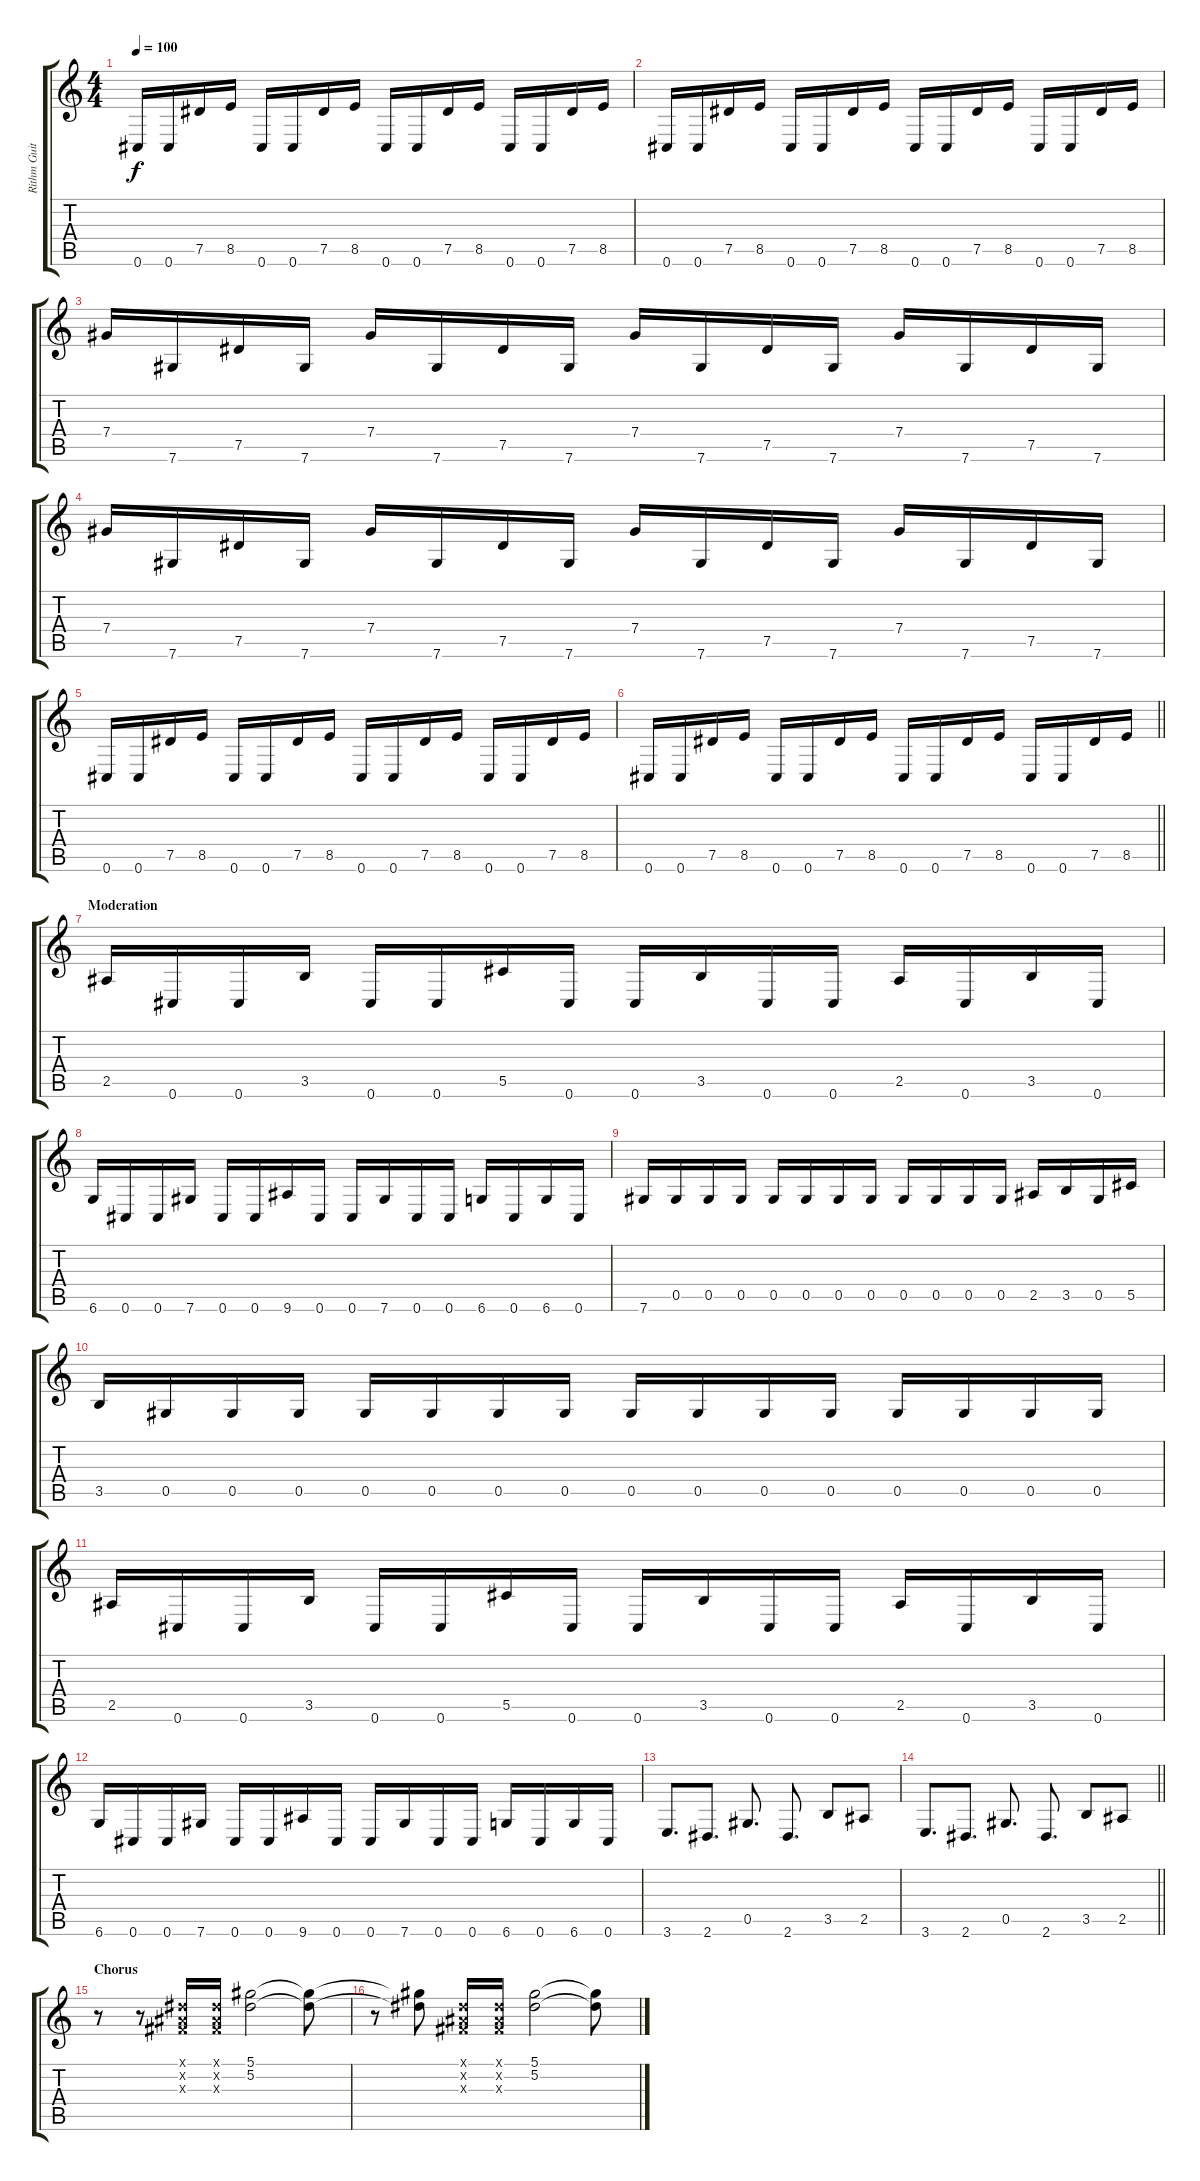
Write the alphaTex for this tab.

\track ("Rithm Guitar 2" "Rithm Guit") {instrument distortionguitar}
\staff {score tabs}
\tuning (Eb4 Bb3 Gb3 Db3 Ab2 Db2) {hide}
\ts (4 4)
\tempo 100
\clef g2
\ks c
0.6.16{dy f} 0.6.16 7.5.16 8.5.16 0.6.16 0.6.16 7.5.16 8.5.16 0.6.16 0.6.16 7.5.16 8.5.16 0.6.16 0.6.16 7.5.16 8.5.16 |
0.6.16 0.6.16 7.5.16 8.5.16 0.6.16 0.6.16 7.5.16 8.5.16 0.6.16 0.6.16 7.5.16 8.5.16 0.6.16 0.6.16 7.5.16 8.5.16 |
7.4.16 7.6.16 7.5.16 7.6.16 7.4.16 7.6.16 7.5.16 7.6.16 7.4.16 7.6.16 7.5.16 7.6.16 7.4.16 7.6.16 7.5.16 7.6.16 |
7.4.16 7.6.16 7.5.16 7.6.16 7.4.16 7.6.16 7.5.16 7.6.16 7.4.16 7.6.16 7.5.16 7.6.16 7.4.16 7.6.16 7.5.16 7.6.16 |
0.6.16 0.6.16 7.5.16 8.5.16 0.6.16 0.6.16 7.5.16 8.5.16 0.6.16 0.6.16 7.5.16 8.5.16 0.6.16 0.6.16 7.5.16 8.5.16 |
\barLineRight lightlight
0.6.16 0.6.16 7.5.16 8.5.16 0.6.16 0.6.16 7.5.16 8.5.16 0.6.16 0.6.16 7.5.16 8.5.16 0.6.16 0.6.16 7.5.16 8.5.16 |
\section ("" "Moderation")
2.5.16 0.6.16 0.6.16 3.5.16 0.6.16 0.6.16 5.5.16 0.6.16 0.6.16 3.5.16 0.6.16 0.6.16 2.5.16 0.6.16 3.5.16 0.6.16 |
6.6.16 0.6.16 0.6.16 7.6.16 0.6.16 0.6.16 9.6.16 0.6.16 0.6.16 7.6.16 0.6.16 0.6.16 6.6.16 0.6.16 6.6.16 0.6.16 |
7.6.16 0.5.16 0.5.16 0.5.16 0.5.16 0.5.16 0.5.16 0.5.16 0.5.16 0.5.16 0.5.16 0.5.16 2.5.16 3.5.16 0.5.16 5.5.16 |
3.5.16 0.5.16 0.5.16 0.5.16 0.5.16 0.5.16 0.5.16 0.5.16 0.5.16 0.5.16 0.5.16 0.5.16 0.5.16 0.5.16 0.5.16 0.5.16 |
2.5.16 0.6.16 0.6.16 3.5.16 0.6.16 0.6.16 5.5.16 0.6.16 0.6.16 3.5.16 0.6.16 0.6.16 2.5.16 0.6.16 3.5.16 0.6.16 |
6.6.16 0.6.16 0.6.16 7.6.16 0.6.16 0.6.16 9.6.16 0.6.16 0.6.16 7.6.16 0.6.16 0.6.16 6.6.16 0.6.16 6.6.16 0.6.16 |
3.6.8{d} 2.6.8{d} 0.5.8{d} 2.6.8{d} 3.5.8 2.5.8 |
\barLineRight lightlight
3.6.8{d} 2.6.8{d} 0.5.8{d} 2.6.8{d} 3.5.8 2.5.8 |
\section ("" "Chorus")
r.8 r.8 (0.1{x} 0.2{x} 0.3{x}).16 (0.1{x} 0.2{x} 0.3{x}).16 (5.1 5.2).2 (5.1{t} 5.2{t}).8 |
r.8 (5.1{t} 5.2{t}).8 (0.1{x} 0.2{x} 0.3{x}).16 (0.1{x} 0.2{x} 0.3{x}).16 (5.1 5.2).2 (5.1{t} 5.2{t}).8
